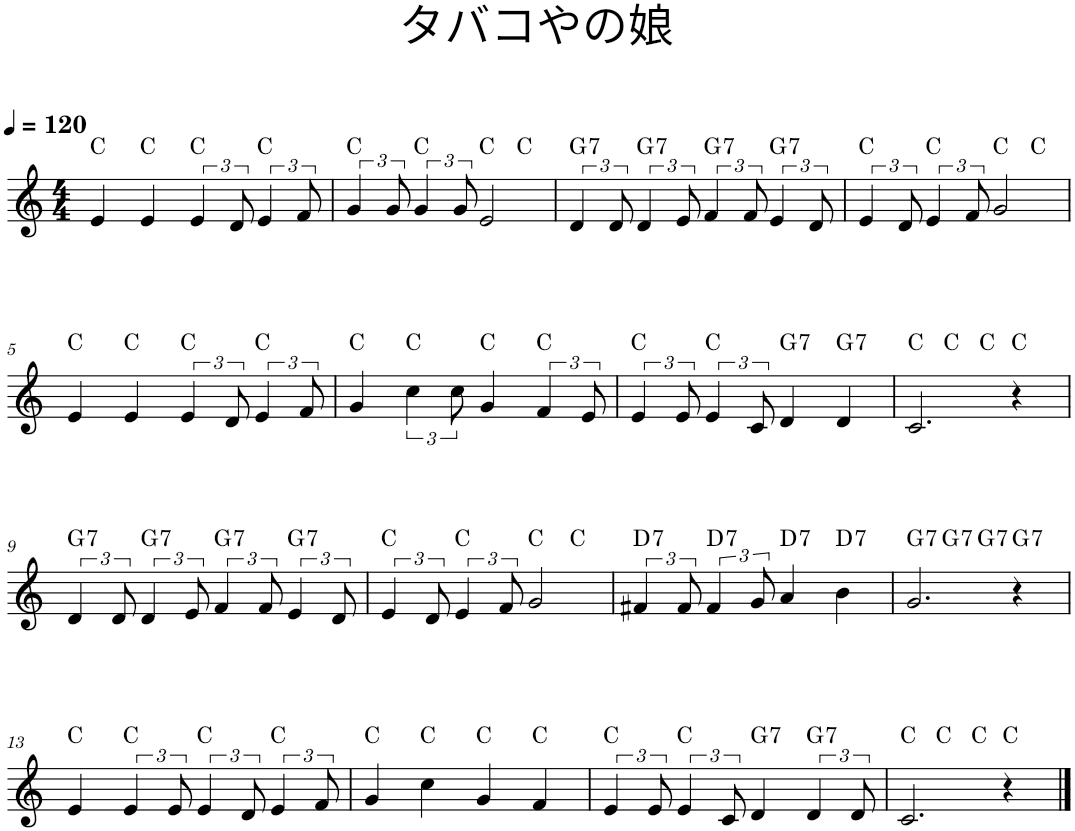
**kern	**harte
*part1	*part1
*staff1	*
*I"Piano	*
*I'Pno.	*
*clefG2	*
*k[]	*
*M4/4	*
*MM120	*
=1	=1
4e/	C:maj
4e/	C:maj
6e/	C:maj
12d/	.
6e/	C:maj
12f/	.
=2	=2
*^	*
6g/	2.ryy	C:maj
12g/	.	.
6g/	.	C:maj
12g/	.	.
2e/	.	C:maj
.	4ryy	C:maj
=3	=3	=3
!	!	!LO:H:kt=7
*v	*v	*
6d/	G:7
12d/	.
!	!LO:H:kt=7
6d/	G:7
12e/	.
!	!LO:H:kt=7
6f/	G:7
12f/	.
!	!LO:H:kt=7
6e/	G:7
12d/	.
=4	=4
*^	*
6e/	2.ryy	C:maj
12d/	.	.
6e/	.	C:maj
12f/	.	.
2g/	.	C:maj
.	4ryy	C:maj
*v	*v	*
!!LO:LB:g=z
=5	=5
4e/	C:maj
4e/	C:maj
6e/	C:maj
12d/	.
6e/	C:maj
12f/	.
=6	=6
4g/	C:maj
6cc\	C:maj
12cc\	.
4g/	C:maj
6f/	C:maj
12e/	.
=7	=7
6e/	C:maj
12e/	.
6e/	C:maj
12c/	.
!	!LO:H:kt=7
4d/	G:7
!	!LO:H:kt=7
4d/	G:7
=8	=8
*^	*
*	*^	*
2.c/	4ryy	2ryy	C:maj
.	2.ryy	.	C:maj
.	.	2ryy	C:maj
4r	.	.	C:maj
!!LO:LB:g=z	!!	!!
=9	=9	=9	=9
!	!	!	!LO:H:kt=7
*v	*v	*v	*
6d/	G:7
12d/	.
!	!LO:H:kt=7
6d/	G:7
12e/	.
!	!LO:H:kt=7
6f/	G:7
12f/	.
!	!LO:H:kt=7
6e/	G:7
12d/	.
=10	=10
*^	*
6e/	2.ryy	C:maj
12d/	.	.
6e/	.	C:maj
12f/	.	.
2g/	.	C:maj
.	4ryy	C:maj
=11	=11	=11
!	!	!LO:H:kt=7
*v	*v	*
6f#X/	D:7
12f#/	.
!	!LO:H:kt=7
6f#/	D:7
12g/	.
!	!LO:H:kt=7
4a/	D:7
!	!LO:H:kt=7
4b\	D:7
=12	=12
!	!LO:H:kt=7
*^	*
*	*^	*
2.g/	4ryy	2ryy	G:7
!	!	!	!LO:H:kt=7
.	2.ryy	.	G:7
!	!	!	!LO:H:kt=7
.	.	2ryy	G:7
!	!	!	!LO:H:kt=7
4r	.	.	G:7
*v	*v	*v	*
!!LO:LB:g=z
=13	=13
4e/	C:maj
6e/	C:maj
12e/	.
6e/	C:maj
12d/	.
6e/	C:maj
12f/	.
=14	=14
4g/	C:maj
4cc\	C:maj
4g/	C:maj
4f/	C:maj
=15	=15
6e/	C:maj
12e/	.
6e/	C:maj
12c/	.
!	!LO:H:kt=7
4d/	G:7
!	!LO:H:kt=7
6d/	G:7
12d/	.
=16	=16
*^	*
*	*^	*
2.c/	4ryy	2ryy	C:maj
.	2.ryy	.	C:maj
.	.	2ryy	C:maj
4r	.	.	C:maj
*v	*v	*v	*
==	==
*-	*-
